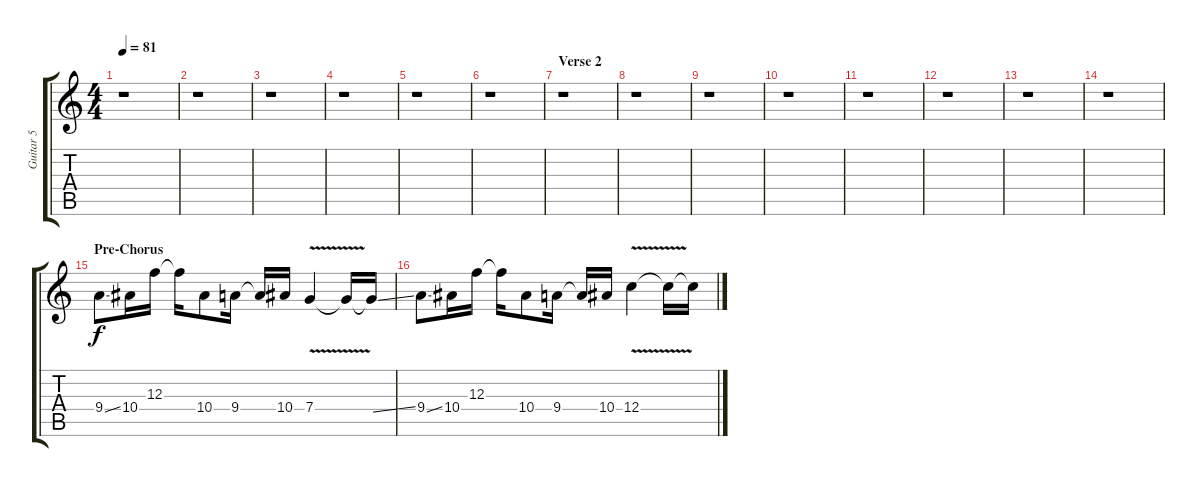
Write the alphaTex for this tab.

\track ("Guitar 5" "Guitar 5") {instrument distortionguitar}
\staff {score tabs}
\tuning (D4 A3 F3 C3 G2 C2) {hide}
\ts (4 4)
\tempo 81
\clef g2
\ks c
r.1{dy f} |
r.1 |
r.1 |
r.1 |
r.1 |
r.1 |
\section ("" "Verse 2")
r.1 |
r.1 |
r.1 |
r.1 |
r.1 |
r.1 |
r.1 |
r.1 |
\section ("" "Pre-Chorus")
9.4{ss}.8 10.4.16 12.3.16 12.3{t}.16 10.4.8 9.4.16 9.4{t}.16 10.4.16 7.4{v}.4 7.4{t}.16 7.4{ss t}.16 |
9.4{ss}.8 10.4.16 12.3.16 12.3{t}.16 10.4.8 9.4.16 9.4{t}.16 10.4.16 12.4{v}.4 12.4{t}.16 12.4{ss t}.16
